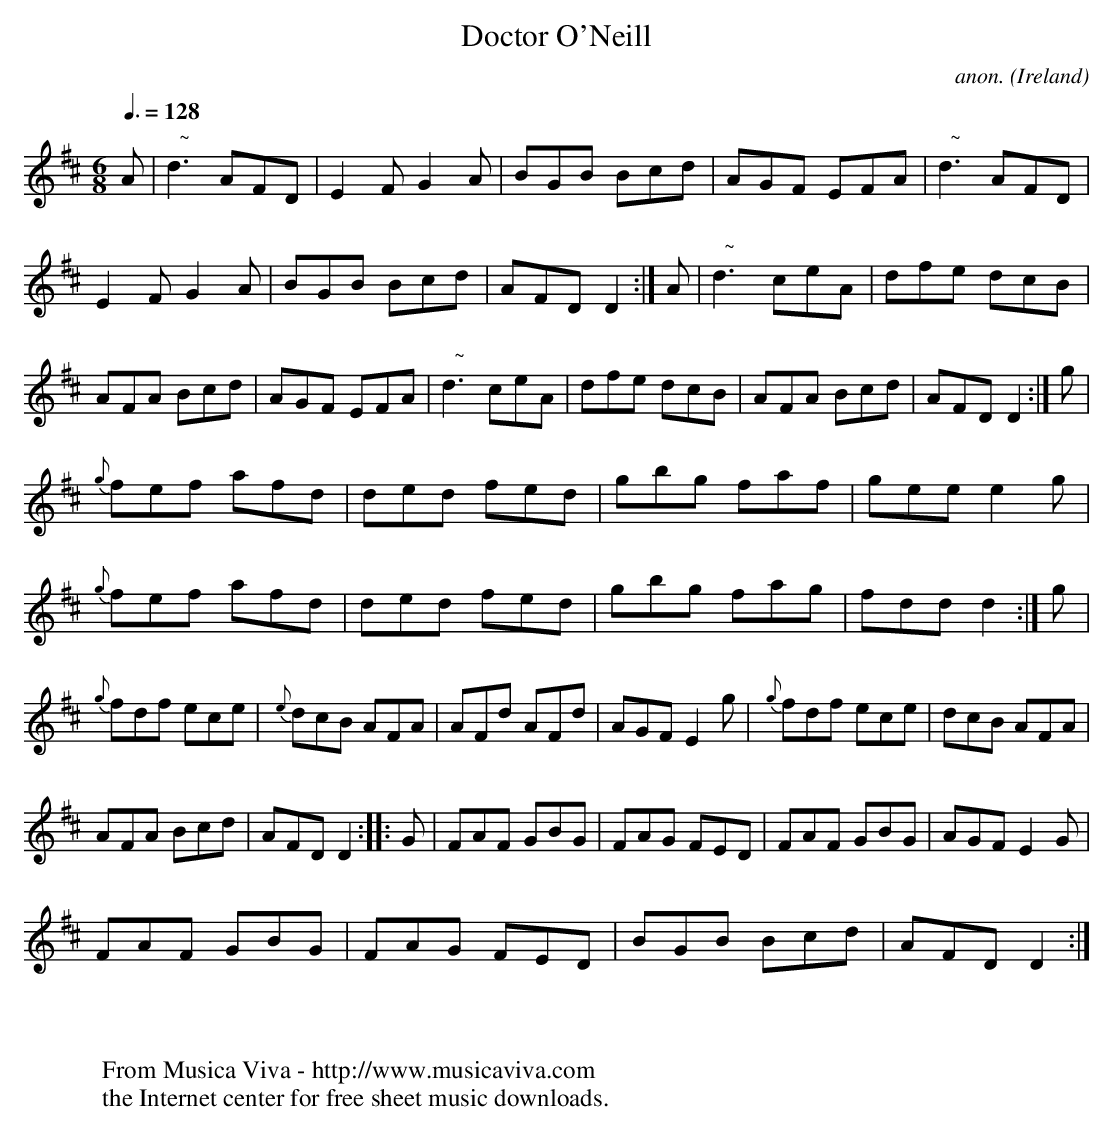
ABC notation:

X:1
T: Doctor O'Neill
C: anon.
O: Ireland
6.abc
m: Nn3 = n o/n/ (3m/n/-n/
M: 6/8
L: 1/8
Q: 3/8=128
K: D
A|"   ~"Nd3 AFD|E2F G2 A|BGB Bcd|AGF EFA|"   ~"Nd3 AFD|
E2 F G2 A|BGB Bcd|AFD D2:|A|"   ~"Nd3 ceA|dfe dcB|
AFA Bcd|AGF EFA|"   ~"Nd3 ceA|dfe dcB|AFA Bcd|AFD D2:|g|
{g}fef afd|ded fed|gbg faf|gee e2 g|
{g}fef afd|ded fed|gbg fag|fdd d2:|g|
{g}fdf ece|{e}dcB AFA|AFd AFd|AGF E2 g|{g}fdf ece|dcB AFA|
AFA Bcd|AFD D2::G|FAF GBG|FAG FED|FAF GBG|AGF E2G|
FAF GBG|FAG FED|BGB Bcd|AFD D2:|
W:
W:
W: From Musica Viva - http://www.musicaviva.com
W: the Internet center for free sheet music downloads.
